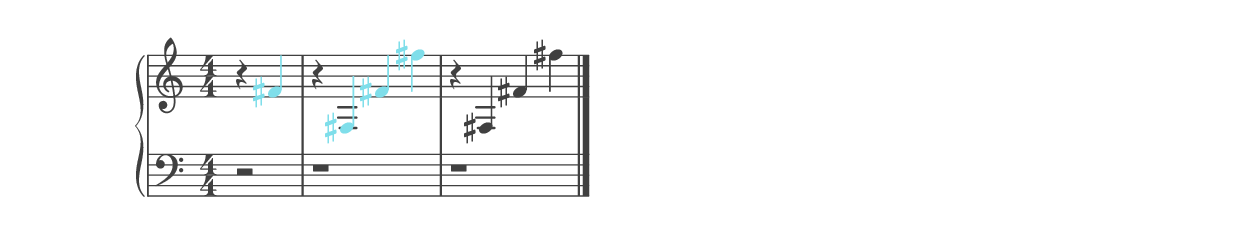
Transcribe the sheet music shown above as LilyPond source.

%% ----------------------------------------------------------------------------
%% Generated on: 2018 December 27
%% Note Name: F4#
%% Octave: 4
%% Clef: treble
%% Filename: 081-46-4-treble-F4#
%% ----------------------------------------------------------------------------

\version "2.19.82"

\include "../piano_note_colors.ly"

\header {
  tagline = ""
}

upper = {
  \clef treble
  \numericTimeSignature
  \override NoteHead.color = #colorized-note
  \override Stem.color = #colorized-note
  \override Accidental.color = #colorized-note
  % treble note in color
  r4 fis'4
  % treble octave in color
  r4 fis4 fis'4 fis''4
  \override NoteHead.color = #default-black
  \override Stem.color = #default-black
  \override Accidental.color = #default-black
  % treble octave repeat in black
  r4 fis4 fis'4 fis''4
  \bar "|."
}

lower = {
  \clef bass
  \numericTimeSignature
  \override NoteHead.color = #colorized-note
  \override Stem.color = #colorized-note
  \override Accidental.color = #colorized-note
  % bass note in color
  r2
  % bass octave in color
  r1
  \override NoteHead.color = #default-black
  \override Stem.color = #default-black
  \override Accidental.color = #default-black
  % bass octave repeat in black
  r1
}

\score {
  \new PianoStaff <<
    \context Score
    \applyContext #(override-color-for-all-grobs default-black)
    \time 4/4
    \partial 2
    \new Staff = upper { \upper }
    \new Staff = lower { \lower }
  >>
  \layout { }
  \midi { }
}